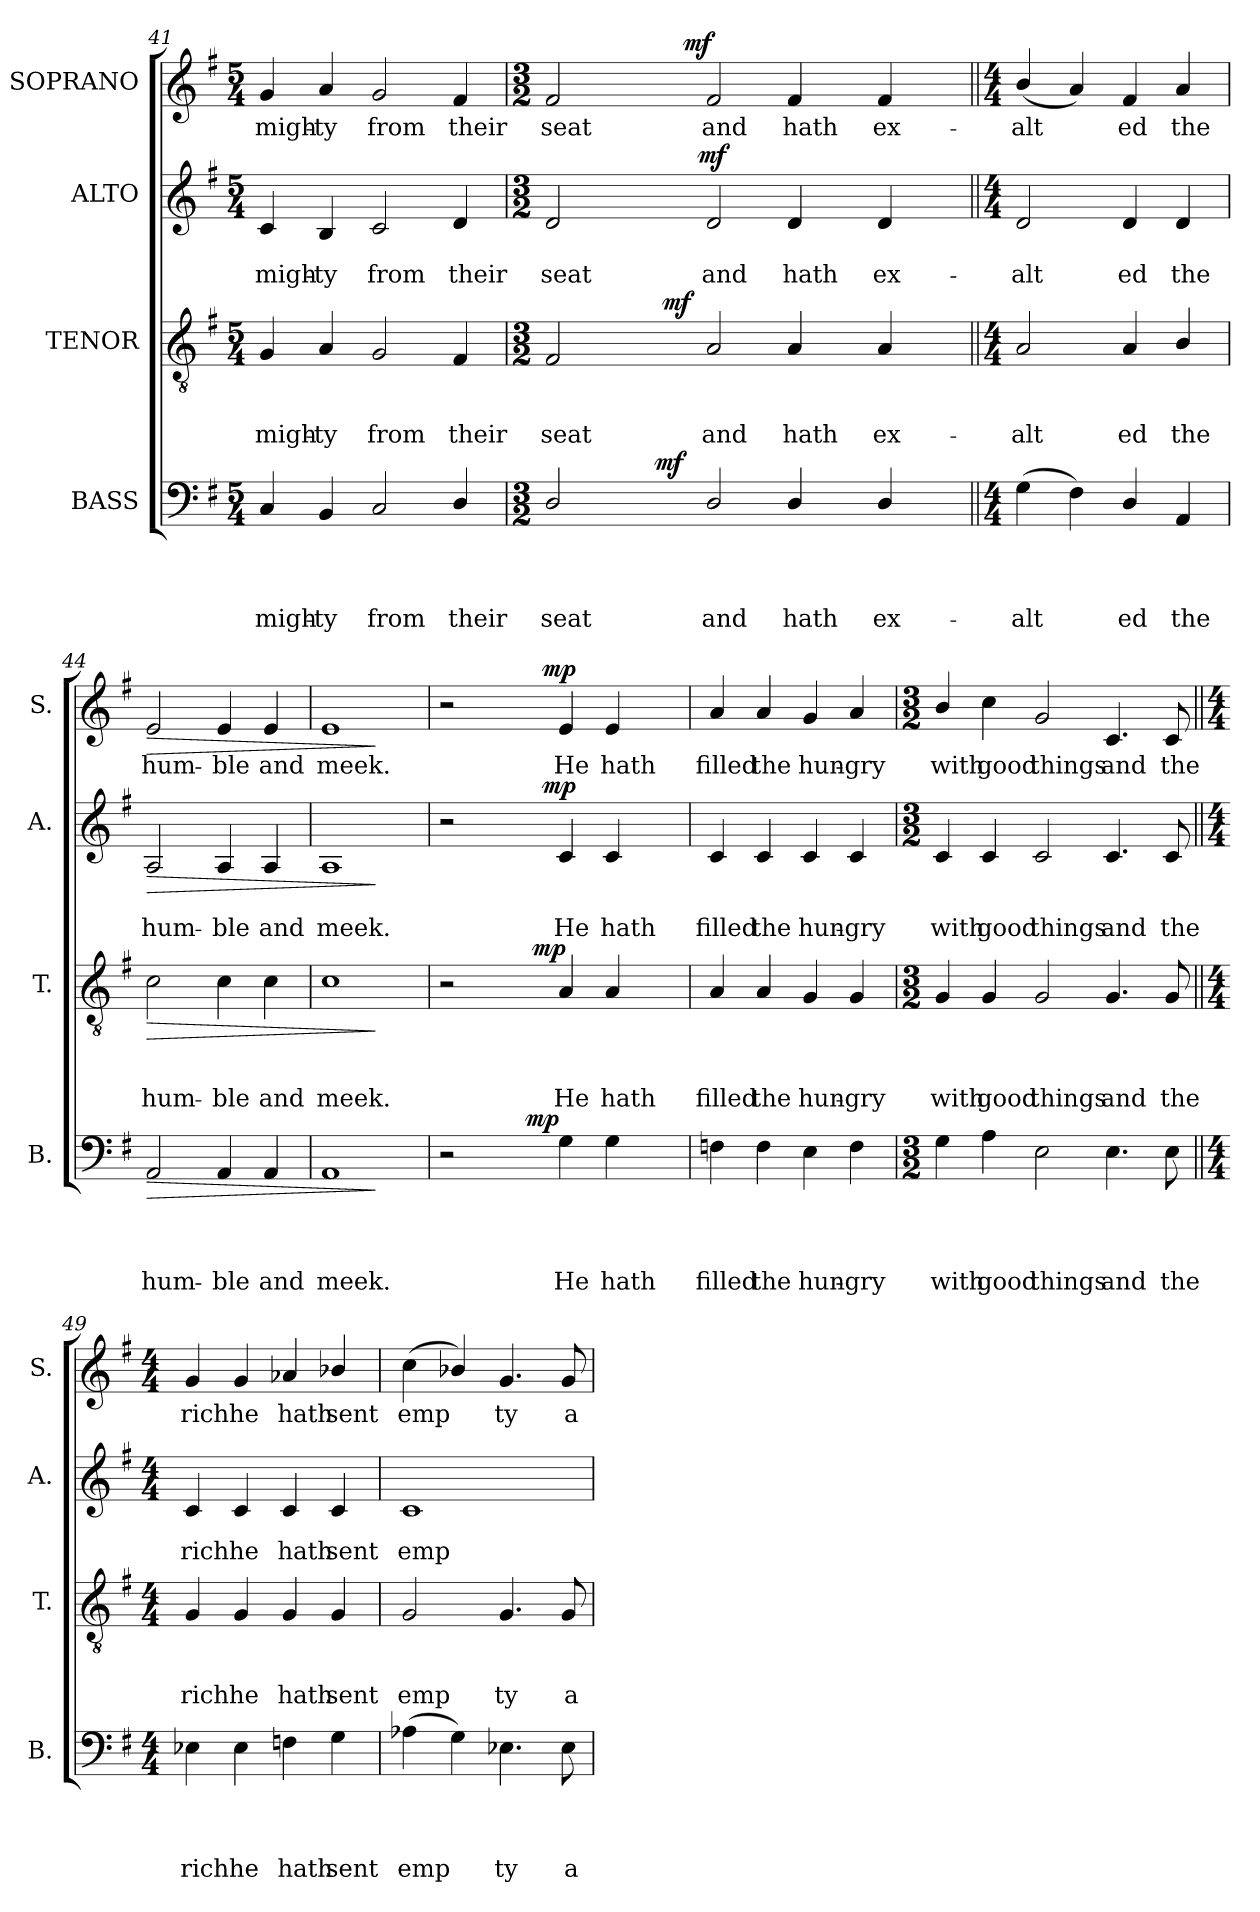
**kern	**text	**text	**text	**text	**dynam	**kern	**text	**text	**text	**dynam	**kern	**text	**text	**dynam	**kern	**text	**dynam
*part4	*part4	*part4	*part4	*part4	*part4	*part3	*part3	*part3	*part3	*part3	*part2	*part2	*part2	*part2	*part1	*part1	*part1
*staff4	*staff4	*staff4	*staff4	*staff4	*staff4	*staff3	*staff3	*staff3	*staff3	*staff3	*staff2	*staff2	*staff2	*staff2	*staff1	*staff1	*staff1
*I"BASS	*	*	*	*	*	*I"TENOR	*	*	*	*	*I"ALTO	*	*	*	*I"SOPRANO	*	*
*I'B.	*	*	*	*	*	*I'T.	*	*	*	*	*I'A.	*	*	*	*I'S.	*	*
*clefF4	*	*	*	*	*	*clefGv2	*	*	*	*	*clefG2	*	*	*	*clefG2	*	*
*k[f#]	*	*	*	*	*	*k[f#]	*	*	*	*	*k[f#]	*	*	*	*k[f#]	*	*
*G:	*	*	*	*	*	*G:	*	*	*	*	*G:	*	*	*	*G:	*	*
*M5/4	*	*	*	*	*	*M5/4	*	*	*	*	*M5/4	*	*	*	*M5/4	*	*
=41	=41	=41	=41	=41	=41	=41	=41	=41	=41	=41	=41	=41	=41	=41	=41	=41	=41
!	!	!	!	!LO:LY:b	!	!	!	!	!LO:LY:b	!	!	!	!LO:LY:b	!	!	!LO:LY:b	!
4C/	.	.	.	migh-	.	4G/	.	.	migh-	.	4c/	.	migh-	.	4g/	migh-	.
!	!	!	!	!LO:LY:b:rj	!	!	!	!	!LO:LY:b:rj	!	!	!	!LO:LY:b:rj	!	!	!LO:LY:b:rj	!
4BB/	.	.	.	-ty	.	4A/	.	.	-ty	.	4B/	.	-ty	.	4a/	-ty	.
!	!	!	!	!LO:LY:b	!	!	!	!	!LO:LY:b	!	!	!	!LO:LY:b	!	!	!LO:LY:b	!
2C/	.	.	.	from	.	2G/	.	.	from	.	2c/	.	from	.	2g/	from	.
!	!	!	!	!LO:LY:b	!	!	!	!	!LO:LY:b	!	!	!	!LO:LY:b	!	!	!LO:LY:b	!
4D/	.	.	.	their	.	4F#/	.	.	their	.	4d/	.	their	.	4f#/	their	.
=42	=42	=42	=42	=42	=42	=42	=42	=42	=42	=42	=42	=42	=42	=42	=42	=42	=42
*M3/2	*	*	*	*	*	*M3/2	*	*	*	*	*M3/2	*	*	*	*M3/2	*	*
!	!	!	!	!LO:LY:b	!	!	!	!	!LO:LY:b	!	!	!	!LO:LY:b	!	!	!LO:LY:b	!
*^	*	*	*	*	*	*^	*	*	*	*	*^	*	*	*	*^	*	*
2D/	3ryy	.	.	.	seat	.	2F#/	4ryy	.	.	seat	.	2d/	3ryy	.	seat	.	2f#/	3ryy	seat	.
.	.	.	.	.	.	.	.	8ryy	.	.	.	.	.	.	.	.	.	.	.	.	.
.	24.ryy	.	.	.	.	.	.	.	.	.	.	.	.	12...ryy	.	.	.	.	12.ryy	.	.
.	.	.	.	.	.	.	.	32ryy	.	.	.	.	.	.	.	.	.	.	.	.	.
!	!	!	!	!	!	!LO:DY:a	!	!	!	!	!	!	!	!	!	!	!	!	!	!	!
.	3%2ryy	.	.	.	.	mf	.	.	.	.	.	.	.	.	.	.	.	.	.	.	.
!	!	!	!	!	!	!	!	!	!	!	!	!LO:DY:a	!	!	!	!	!	!	!	!	!
.	.	.	.	.	.	.	.	1ryy	.	.	.	mf	.	.	.	.	.	.	.	.	.
!	!	!	!	!	!	!	!	!	!	!	!	!	!	!	!	!	!	!	!	!	!LO:DY:a
.	.	.	.	.	.	.	.	.	.	.	.	.	.	.	.	.	.	.	3%2ryy	.	mf
!	!	!	!	!	!	!	!	!	!	!	!	!	!	!	!	!	!LO:DY:a	!	!	!	!
.	.	.	.	.	.	.	.	.	.	.	.	.	.	3%2ryy	.	.	mf	.	.	.	.
!	!	!	!	!	!LO:LY:b	!	!	!	!	!	!LO:LY:b	!	!	!	!	!LO:LY:b	!	!	!	!LO:LY:b	!
2D/	.	.	.	.	and	.	2A/	.	.	.	and	.	2d/	.	.	and	.	2f#/	.	and	.
!	!	!	!	!	!LO:LY:b	!	!	!	!	!	!LO:LY:b	!	!	!	!	!LO:LY:b	!	!	!	!LO:LY:b	!
4D/	.	.	.	.	hath	.	4A/	.	.	.	hath	.	4d/	.	.	hath	.	4f#/	.	hath	.
.	3ryy	.	.	.	.	.	.	.	.	.	.	.	.	.	.	.	.	.	.	.	.
.	.	.	.	.	.	.	.	.	.	.	.	.	.	.	.	.	.	.	3ryy	.	.
.	.	.	.	.	.	.	.	.	.	.	.	.	.	3ryy	.	.	.	.	.	.	.
!	!	!	!	!	!LO:LY:b	!	!	!	!	!	!LO:LY:b	!	!	!	!	!LO:LY:b	!	!	!	!LO:LY:b	!
4D/	.	.	.	.	ex-	.	4A/	.	.	.	ex-	.	4d/	.	.	ex-	.	4f#/	.	ex-	.
.	12ryy	.	.	.	.	.	.	.	.	.	.	.	.	.	.	.	.	.	.	.	.
.	.	.	.	.	.	.	.	16.ryy	.	.	.	.	.	.	.	.	.	.	.	.	.
.	.	.	.	.	.	.	.	.	.	.	.	.	.	.	.	.	.	.	24ryy	.	.
.	48ryy	.	.	.	.	.	.	.	.	.	.	.	.	.	.	.	.	.	.	.	.
.	.	.	.	.	.	.	.	.	.	.	.	.	.	96ryy	.	.	.	.	.	.	.
*v	*v	*	*	*	*	*	*	*	*	*	*	*	*v	*v	*	*	*	*v	*v	*	*
*	*	*	*	*	*	*v	*v	*	*	*	*	*	*	*	*	*	*	*
!!LO:LB:g=z
=43||	=43||	=43||	=43||	=43||	=43||	=43||	=43||	=43||	=43||	=43||	=43||	=43||	=43||	=43||	=43||	=43||	=43||
*M4/4	*	*	*	*	*	*M4/4	*	*	*	*	*M4/4	*	*	*	*M4/4	*	*
*^	*	*	*	*	*	*^	*	*	*	*	*^	*	*	*	*^	*	*
!	!	!	!	!	!LO:LY:b	!	!	!	!	!	!LO:LY:b	!	!	!	!	!LO:LY:b	!	!	!	!LO:LY:b	!
*v	*v	*	*	*	*	*	*	*	*	*	*	*	*v	*v	*	*	*	*v	*v	*	*
*	*	*	*	*	*	*v	*v	*	*	*	*	*	*	*	*	*	*	*
(>4G\	.	.	.	-alt	.	2A/	.	.	-alt	.	2d/	.	-alt	.	(<4b/	-alt	.
4F#\)	.	.	.	.	.	.	.	.	.	.	.	.	.	.	4a/)	.	.
!	!	!	!	!LO:LY:b	!	!	!	!	!LO:LY:b	!	!	!	!LO:LY:b	!	!	!LO:LY:b	!
4D/	.	.	.	ed	.	4A/	.	.	ed	.	4d/	.	ed	.	4f#/	ed	.
!	!	!	!	!LO:LY:b	!	!	!	!	!LO:LY:b	!	!	!	!LO:LY:b	!	!	!LO:LY:b	!
4AA/	.	.	.	the	.	4B/	.	.	the	.	4d/	.	the	.	4a/	the	.
=44	=44	=44	=44	=44	=44	=44	=44	=44	=44	=44	=44	=44	=44	=44	=44	=44	=44
!	!	!	!	!LO:LY:b	!LO:HP:b	!	!	!	!LO:LY:b	!LO:HP:b	!	!	!LO:LY:b	!LO:HP:b	!	!LO:LY:b	!LO:HP:b
2AA/	.	.	.	hum-	>	2c\	.	.	hum-	>	2A/	.	hum-	>	2e/	hum-	>
!	!	!	!	!LO:LY:b	!	!	!	!	!LO:LY:b	!	!	!	!LO:LY:b	!	!	!LO:LY:b	!
4AA/	.	.	.	-ble	.	4c\	.	.	-ble	.	4A/	.	-ble	.	4e/	-ble	.
!	!	!	!	!LO:LY:b	!	!	!	!	!LO:LY:b	!	!	!	!LO:LY:b	!	!	!LO:LY:b	!
4AA/	.	.	.	and	.	4c\	.	.	and	.	4A/	.	and	.	4e/	and	.
=45	=45	=45	=45	=45	=45	=45	=45	=45	=45	=45	=45	=45	=45	=45	=45	=45	=45
!	!	!	!	!LO:LY:b	!	!	!	!	!LO:LY:b	!	!	!	!LO:LY:b	!	!	!LO:LY:b	!
1AA	.	.	.	meek.	.	1c	.	.	meek.	.	1A	.	meek.	.	1e	meek.	.
.	.	.	.	.	]	.	.	.	.	]	.	.	.	]	.	.	]
=46	=46	=46	=46	=46	=46	=46	=46	=46	=46	=46	=46	=46	=46	=46	=46	=46	=46
*^	*	*	*	*	*	*^	*	*	*	*	*^	*	*	*	*^	*	*
2r	3ryy	.	.	.	.	.	2r	4..ryy	.	.	.	.	2r	3ryy	.	.	.	2r	3ryy	.	.
.	12ryy	.	.	.	.	.	.	.	.	.	.	.	.	12.ryy	.	.	.	.	12.ryy	.	.
.	96ryy	.	.	.	.	.	.	.	.	.	.	.	.	.	.	.	.	.	.	.	.
!	!	!	!	!	!	!LO:DY:a	!	!	!	!	!	!	!	!	!	!	!	!	!	!	!
.	3ryy	.	.	.	.	mp	.	.	.	.	.	.	.	.	.	.	.	.	.	.	.
!	!	!	!	!	!	!	!	!	!	!	!	!LO:DY:a	!	!	!	!	!	!	!	!	!
.	.	.	.	.	.	.	.	2ryy	.	.	.	mp	.	.	.	.	.	.	.	.	.
!	!	!	!	!	!	!	!	!	!	!	!	!	!	!	!	!	!LO:DY:a	!	!	!	!LO:DY:a
.	.	.	.	.	.	.	.	.	.	.	.	.	.	3ryy	.	.	mp	.	3ryy	.	mp
!	!	!	!	!	!LO:LY:b	!	!	!	!	!	!LO:LY:b	!	!	!	!	!LO:LY:b	!	!	!	!LO:LY:b	!
4G\	.	.	.	.	He	.	4A/	.	.	.	He	.	4c/	.	.	He	.	4e/	.	He	.
!	!	!	!	!	!LO:LY:b	!	!	!	!	!	!LO:LY:b	!	!	!	!	!LO:LY:b	!	!	!	!LO:LY:b	!
4G\	.	.	.	.	hath	.	4A/	.	.	.	hath	.	4c/	.	.	hath	.	4e/	.	hath	.
.	6ryy	.	.	.	.	.	.	.	.	.	.	.	.	.	.	.	.	.	.	.	.
.	.	.	.	.	.	.	.	.	.	.	.	.	.	6ryy	.	.	.	.	6ryy	.	.
.	24..ryy	.	.	.	.	.	.	.	.	.	.	.	.	.	.	.	.	.	.	.	.
.	.	.	.	.	.	.	.	16ryy	.	.	.	.	.	.	.	.	.	.	.	.	.
.	.	.	.	.	.	.	.	.	.	.	.	.	.	24ryy	.	.	.	.	24ryy	.	.
=47	=47	=47	=47	=47	=47	=47	=47	=47	=47	=47	=47	=47	=47	=47	=47	=47	=47	=47	=47	=47	=47
!	!	!	!	!	!LO:LY:b	!	!	!	!	!	!LO:LY:b	!	!	!	!	!LO:LY:b	!	!	!	!LO:LY:b	!
*v	*v	*	*	*	*	*	*	*	*	*	*	*	*v	*v	*	*	*	*v	*v	*	*
*	*	*	*	*	*	*v	*v	*	*	*	*	*	*	*	*	*	*	*
4Fn\	.	.	.	filled	.	4A/	.	.	filled	.	4c/	.	filled	.	4a/	filled	.
!	!	!	!	!LO:LY:b	!	!	!	!	!LO:LY:b	!	!	!	!LO:LY:b	!	!	!LO:LY:b	!
4F\	.	.	.	the	.	4A/	.	.	the	.	4c/	.	the	.	4a/	the	.
!	!	!	!	!LO:LY:b	!	!	!	!	!LO:LY:b	!	!	!	!LO:LY:b	!	!	!LO:LY:b	!
4E\	.	.	.	hun-	.	4G/	.	.	hun-	.	4c/	.	hun-	.	4g/	hun-	.
!	!	!	!	!LO:LY:b:rj	!	!	!	!	!LO:LY:b:rj	!	!	!	!LO:LY:b:rj	!	!	!LO:LY:b:rj	!
4F\	.	.	.	-gry	.	4G/	.	.	-gry	.	4c/	.	-gry	.	4a/	-gry	.
=48	=48	=48	=48	=48	=48	=48	=48	=48	=48	=48	=48	=48	=48	=48	=48	=48	=48
*M3/2	*	*	*	*	*	*M3/2	*	*	*	*	*M3/2	*	*	*	*M3/2	*	*
!	!	!	!	!LO:LY:b	!	!	!	!	!LO:LY:b	!	!	!	!LO:LY:b	!	!	!LO:LY:b	!
4G\	.	.	.	with	.	4G/	.	.	with	.	4c/	.	with	.	4b/	with	.
!	!	!	!	!LO:LY:b	!	!	!	!	!LO:LY:b	!	!	!	!LO:LY:b	!	!	!LO:LY:b	!
4A\	.	.	.	good	.	4G/	.	.	good	.	4c/	.	good	.	4cc\	good	.
!	!	!	!	!LO:LY:b	!	!	!	!	!LO:LY:b	!	!	!	!LO:LY:b	!	!	!LO:LY:b	!
2E\	.	.	.	things	.	2G/	.	.	things	.	2c/	.	things	.	2g/	things	.
!	!	!	!	!LO:LY:b	!	!	!	!	!LO:LY:b	!	!	!	!LO:LY:b	!	!	!LO:LY:b	!
4.E\	.	.	.	and	.	4.G/	.	.	and	.	4.c/	.	and	.	4.c/	and	.
!	!	!	!	!LO:LY:b	!	!	!	!	!LO:LY:b	!	!	!	!LO:LY:b	!	!	!LO:LY:b	!
8E\	.	.	.	the	.	8G/	.	.	the	.	8c/	.	the	.	8c/	the	.
!!LO:LB:g=z
=49||	=49||	=49||	=49||	=49||	=49||	=49||	=49||	=49||	=49||	=49||	=49||	=49||	=49||	=49||	=49||	=49||	=49||
*M4/4	*	*	*	*	*	*M4/4	*	*	*	*	*M4/4	*	*	*	*M4/4	*	*
!	!	!	!	!LO:LY:b	!	!	!	!	!LO:LY:b	!	!	!	!LO:LY:b	!	!	!LO:LY:b	!
4E-X\	.	.	.	rich	.	4G/	.	.	rich	.	4c/	.	rich	.	4g/	rich	.
!	!	!	!	!LO:LY:b	!	!	!	!	!LO:LY:b	!	!	!	!LO:LY:b	!	!	!LO:LY:b	!
4E-\	.	.	.	he	.	4G/	.	.	he	.	4c/	.	he	.	4g/	he	.
!	!	!	!	!LO:LY:b	!	!	!	!	!LO:LY:b	!	!	!	!LO:LY:b	!	!	!LO:LY:b	!
4Fn\	.	.	.	hath	.	4G/	.	.	hath	.	4c/	.	hath	.	4a-X/	hath	.
!	!	!	!	!LO:LY:b	!	!	!	!	!LO:LY:b	!	!	!	!LO:LY:b	!	!	!LO:LY:b	!
4G\	.	.	.	sent	.	4G/	.	.	sent	.	4c/	.	sent	.	4b-X/	sent	.
=50	=50	=50	=50	=50	=50	=50	=50	=50	=50	=50	=50	=50	=50	=50	=50	=50	=50
!	!	!	!	!LO:LY:b	!	!	!	!	!LO:LY:b	!	!	!	!LO:LY:b	!	!	!LO:LY:b	!
(>4A-X\	.	.	.	emp	.	2G/	.	.	emp	.	1c	.	emp	.	(>4cc\	emp	.
4G\)	.	.	.	.	.	.	.	.	.	.	.	.	.	.	4b-X/)	.	.
!	!	!	!	!LO:LY:b	!	!	!	!	!LO:LY:b	!	!	!	!	!	!	!LO:LY:b	!
4.E-X\	.	.	.	ty	.	4.G/	.	.	ty	.	.	.	.	.	4.g/	ty	.
!	!	!	!	!LO:LY:b	!	!	!	!	!LO:LY:b	!	!	!	!	!	!	!LO:LY:b	!
8E-\	.	.	.	a-	.	8G/	.	.	a-	.	.	.	.	.	8g/	a-	.
=	=	=	=	=	=	=	=	=	=	=	=	=	=	=	=	=	=
*-	*-	*-	*-	*-	*-	*-	*-	*-	*-	*-	*-	*-	*-	*-	*-	*-	*-
